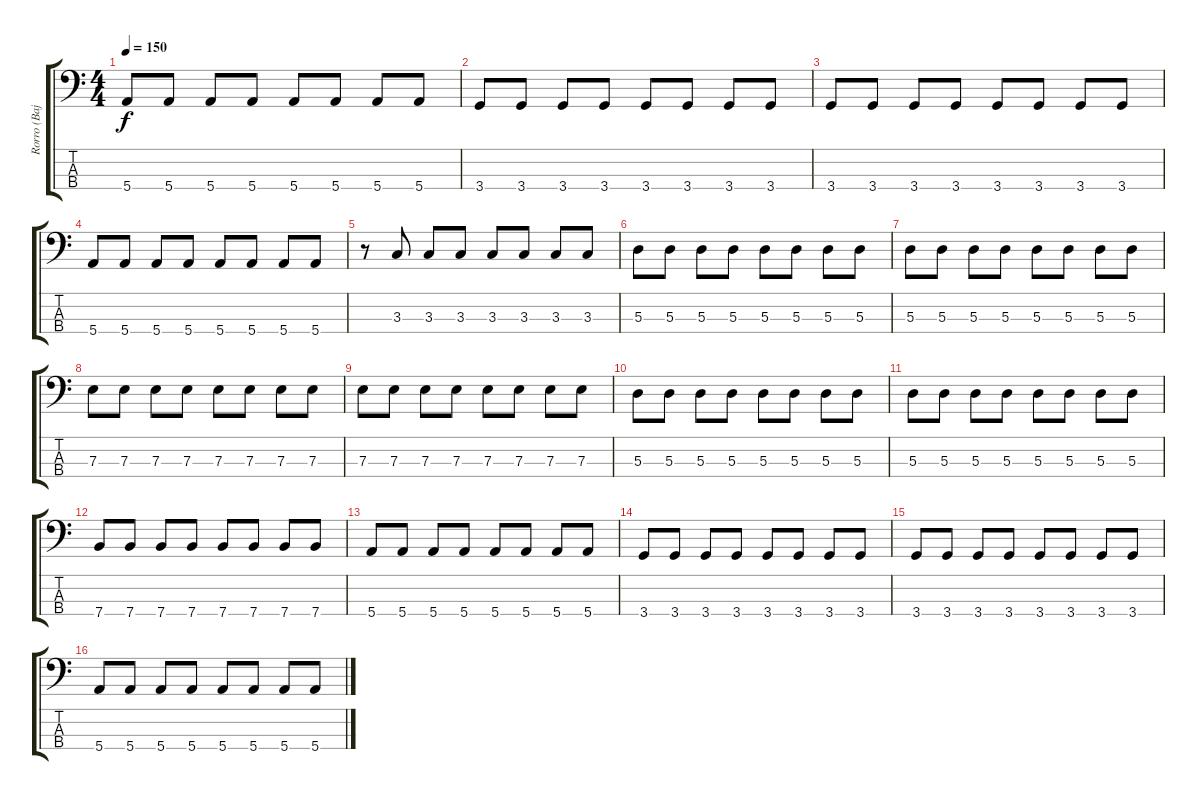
\track ("Rorro (Bajo)" "Rorro (Baj") {instrument electricbasspick}
\staff {score tabs}
\tuning (G2 D2 A1 E1) {hide}
\ts (4 4)
\tempo 150
\clef f4
\ks c
5.4.8{dy f} 5.4.8 5.4.8 5.4.8 5.4.8 5.4.8 5.4.8 5.4.8 |
3.4.8 3.4.8 3.4.8 3.4.8 3.4.8 3.4.8 3.4.8 3.4.8 |
3.4.8 3.4.8 3.4.8 3.4.8 3.4.8 3.4.8 3.4.8 3.4.8 |
5.4.8 5.4.8 5.4.8 5.4.8 5.4.8 5.4.8 5.4.8 5.4.8 |
r.8 3.3.8 3.3.8 3.3.8 3.3.8 3.3.8 3.3.8 3.3.8 |
5.3.8 5.3.8 5.3.8 5.3.8 5.3.8 5.3.8 5.3.8 5.3.8 |
5.3.8 5.3.8 5.3.8 5.3.8 5.3.8 5.3.8 5.3.8 5.3.8 |
7.3.8 7.3.8 7.3.8 7.3.8 7.3.8 7.3.8 7.3.8 7.3.8 |
7.3.8 7.3.8 7.3.8 7.3.8 7.3.8 7.3.8 7.3.8 7.3.8 |
5.3.8 5.3.8 5.3.8 5.3.8 5.3.8 5.3.8 5.3.8 5.3.8 |
5.3.8 5.3.8 5.3.8 5.3.8 5.3.8 5.3.8 5.3.8 5.3.8 |
7.4.8 7.4.8 7.4.8 7.4.8 7.4.8 7.4.8 7.4.8 7.4.8 |
5.4.8 5.4.8 5.4.8 5.4.8 5.4.8 5.4.8 5.4.8 5.4.8 |
3.4.8 3.4.8 3.4.8 3.4.8 3.4.8 3.4.8 3.4.8 3.4.8 |
3.4.8 3.4.8 3.4.8 3.4.8 3.4.8 3.4.8 3.4.8 3.4.8 |
5.4.8 5.4.8 5.4.8 5.4.8 5.4.8 5.4.8 5.4.8 5.4.8
